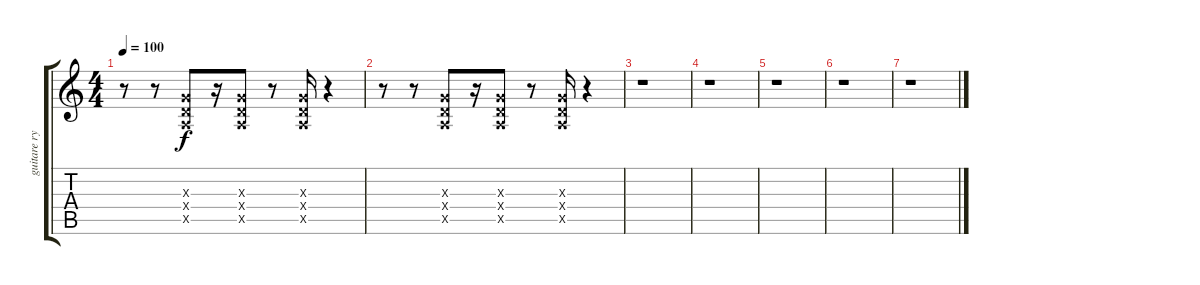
\track ("guitare rythmique" "guitare ry") {instrument overdrivenguitar}
\staff {score tabs}
\tuning (E4 B3 G3 D3 A2 E2) {hide}
\ts (4 4)
\tempo 100
\clef g2
\ks c
r.8{dy f} r.8 (0.3{x} 0.4{x} 0.5{x}).8 r.16 (0.3{x} 0.4{x} 0.5{x}).8 r.8 (0.3{x} 0.4{x} 0.5{x}).16 r.4 |
r.8 r.8 (0.3{x} 0.4{x} 0.5{x}).8 r.16 (0.3{x} 0.4{x} 0.5{x}).8 r.8 (0.3{x} 0.4{x} 0.5{x}).16 r.4 |
r.1 |
r.1 |
r.1 |
r.1 |
r.1
